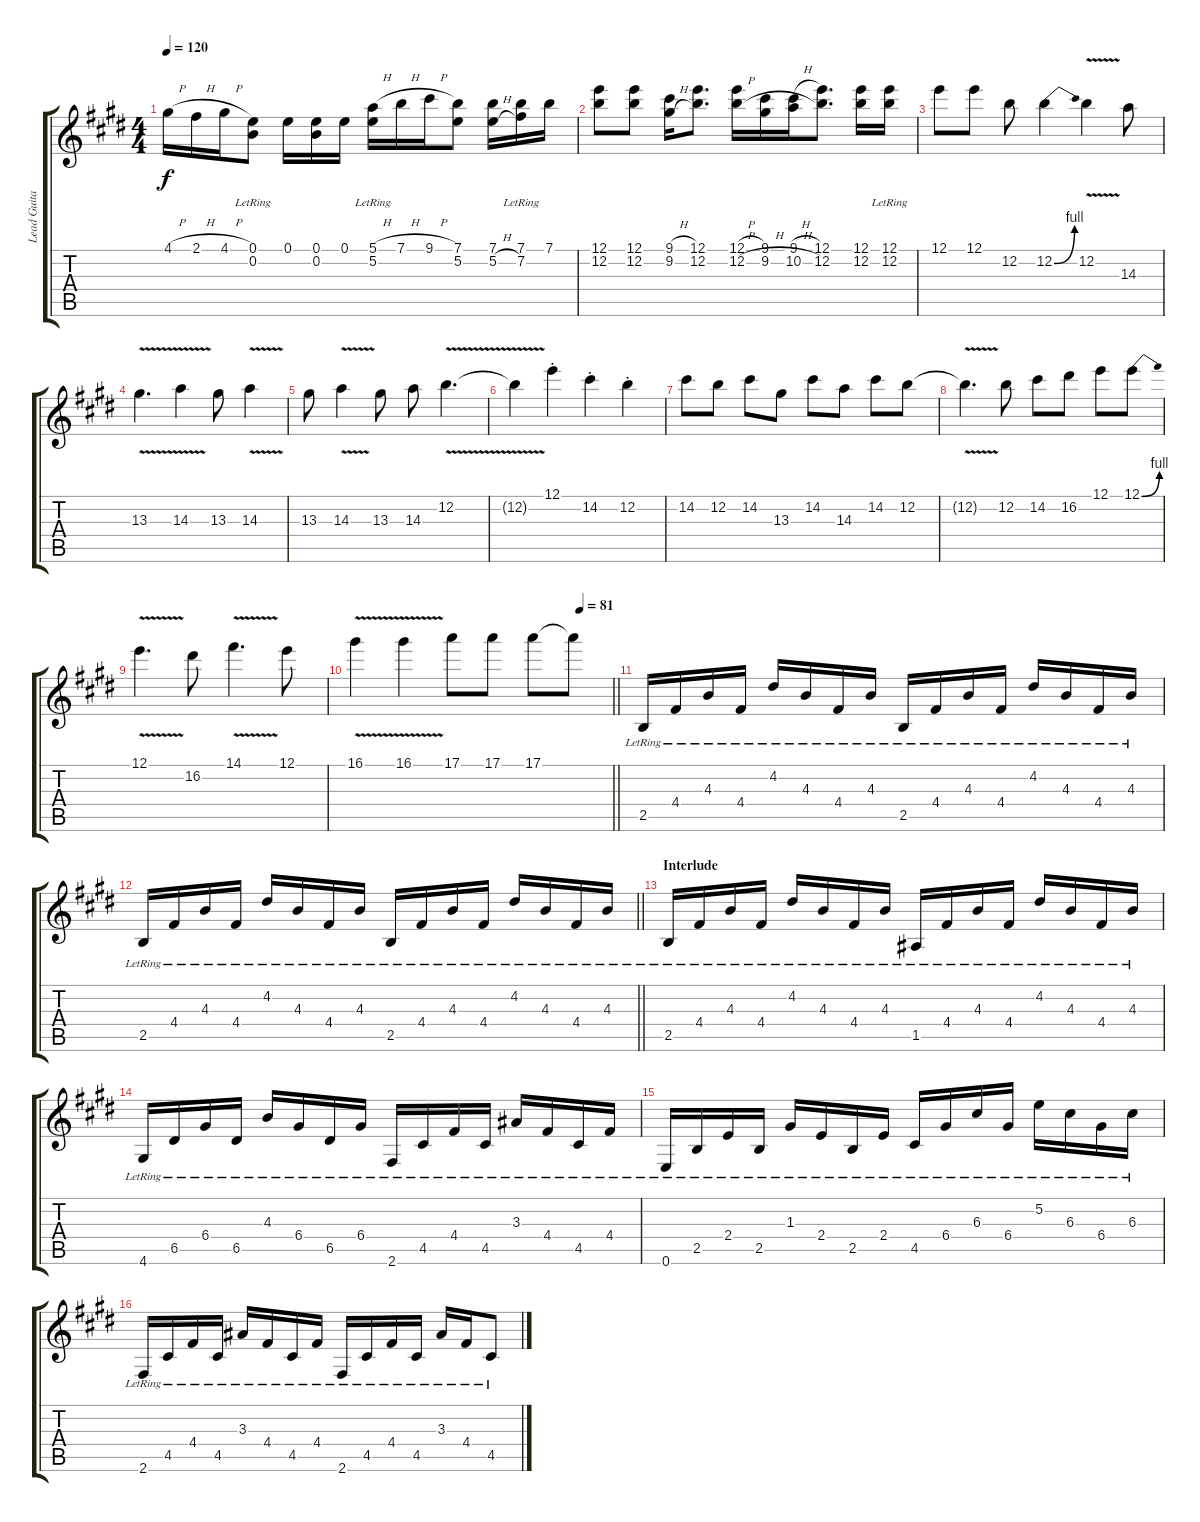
\track ("Lead Guitar" "Lead Guita") {instrument overdrivenguitar}
\staff {score tabs}
\tuning (E4 B3 G3 D3 A2 E2) {hide}
\ts (4 4)
\tempo 120
\clef g2
\ks e
4.1{h}.16{dy f} 2.1{h}.16 4.1{h}.16 (0.1 0.2{lr}).8 0.1.16 (0.1 0.2).16 0.1.16 (5.1{h} 5.2{lr}).16 7.1{h}.16 9.1{h}.16 (7.1 5.2).8 (7.1 5.2{h}).16 (7.1 7.2{lr}).16 7.1.16 |
(12.1 12.2).8 (12.1 12.2).8 (9.1{h} 9.2{h}).16 (12.1 12.2).8{d} (12.1{h} 12.2{h}).16 (9.1 9.2{h}).16 (9.1{h} 10.2{h}).16 (12.1 12.2).8{d} (12.1 12.2).16 (12.1 12.2{lr}).16 |
12.1.8 12.1.8 12.2.8 12.2{be (bend 0 0 60 4)}.4 12.2{v}.4 14.3.8 |
13.3{v}.4{d} 14.3{v}.4 13.3.8 14.3{v}.4 |
13.3.8 14.3{v}.4 13.3.8 14.3.8 12.2{v}.4{d} |
12.2{t}.4 12.1{st}.4 14.2{st}.4 12.2{st}.4 |
14.2.8 12.2.8 14.2.8 13.3.8 14.2.8 14.3.8 14.2.8 12.2.8 |
12.2{v t}.4{d} 12.2.8 14.2.8 16.2.8 12.1.8 12.1{be (bend 0 0 60 4)}.8 |
12.1{v}.4{d} 16.2.8 14.1{v}.4{d} 12.1.8 |
\tempo (81 0.875)
\barLineRight lightlight
16.1{v}.4 16.1{v}.4 17.1.8 17.1.8 17.1.8 17.1{t}.8 |
2.5{lr}.16{instrument electricguitarclean} 4.4{lr}.16 4.3{lr}.16 4.4{lr}.16 4.2{lr}.16 4.3{lr}.16 4.4{lr}.16 4.3{lr}.16 2.5{lr}.16 4.4{lr}.16 4.3{lr}.16 4.4{lr}.16 4.2{lr}.16 4.3{lr}.16 4.4{lr}.16 4.3{lr}.16 |
\barLineRight lightlight
2.5{lr}.16 4.4{lr}.16 4.3{lr}.16 4.4{lr}.16 4.2{lr}.16 4.3{lr}.16 4.4{lr}.16 4.3{lr}.16 2.5{lr}.16 4.4{lr}.16 4.3{lr}.16 4.4{lr}.16 4.2{lr}.16 4.3{lr}.16 4.4{lr}.16 4.3{lr}.16 |
\section ("" "Interlude")
2.5{lr}.16 4.4{lr}.16 4.3{lr}.16 4.4{lr}.16 4.2{lr}.16 4.3{lr}.16 4.4{lr}.16 4.3{lr}.16 1.5{lr}.16 4.4{lr}.16 4.3{lr}.16 4.4{lr}.16 4.2{lr}.16 4.3{lr}.16 4.4{lr}.16 4.3{lr}.16 |
4.6{lr}.16 6.5{lr}.16 6.4{lr}.16 6.5{lr}.16 4.3{lr}.16 6.4{lr}.16 6.5{lr}.16 6.4{lr}.16 2.6{lr}.16 4.5{lr}.16 4.4{lr}.16 4.5{lr}.16 3.3{lr}.16 4.4{lr}.16 4.5{lr}.16 4.4{lr}.16 |
0.6{lr}.16 2.5{lr}.16 2.4{lr}.16 2.5{lr}.16 1.3{lr}.16 2.4{lr}.16 2.5{lr}.16 2.4{lr}.16 4.5{lr}.16 6.4{lr}.16 6.3{lr}.16 6.4{lr}.16 5.2{lr}.16 6.3{lr}.16 6.4{lr}.16 6.3{lr}.16 |
2.6{lr}.16 4.5{lr}.16 4.4{lr}.16 4.5{lr}.16 3.3{lr}.16 4.4{lr}.16 4.5{lr}.16 4.4{lr}.16 2.6{lr}.16 4.5{lr}.16 4.4{lr}.16 4.5{lr}.16 3.3{lr}.16 4.4{lr}.16 4.5{lr}.8
